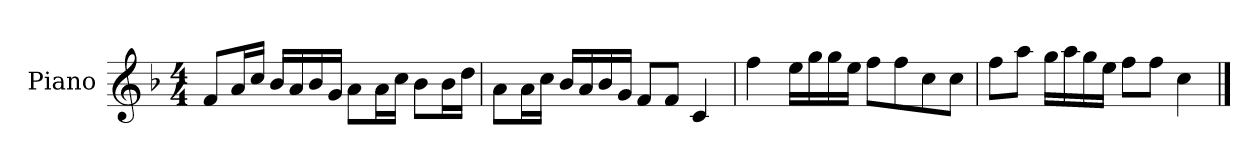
**kern
*part1
*staff1
*I"Piano
*I'P-no
*clefG2
*k[b-]
*M4/4
*MM90
=1
8f/L
16a/L
16cc/JJ
16b-/LL
16a/
16b-/
16g/JJ
8a\L
16a\L
16cc\JJ
8b-\L
16b-\L
16dd\JJ
=2
8a\L
16a\L
16cc\JJ
16b-/LL
16a/
16b-/
16g/JJ
8f/L
8f/J
4c/
=3
4ff\
16ee\LL
16gg\
16gg\
16ee\JJ
8ff\L
8ff\
8cc\
8cc\J
=4
8ff\L
8aa\J
16gg\LL
16aa\
16gg\
16ee\JJ
8ff\L
8ff\J
4cc\
==
*-
